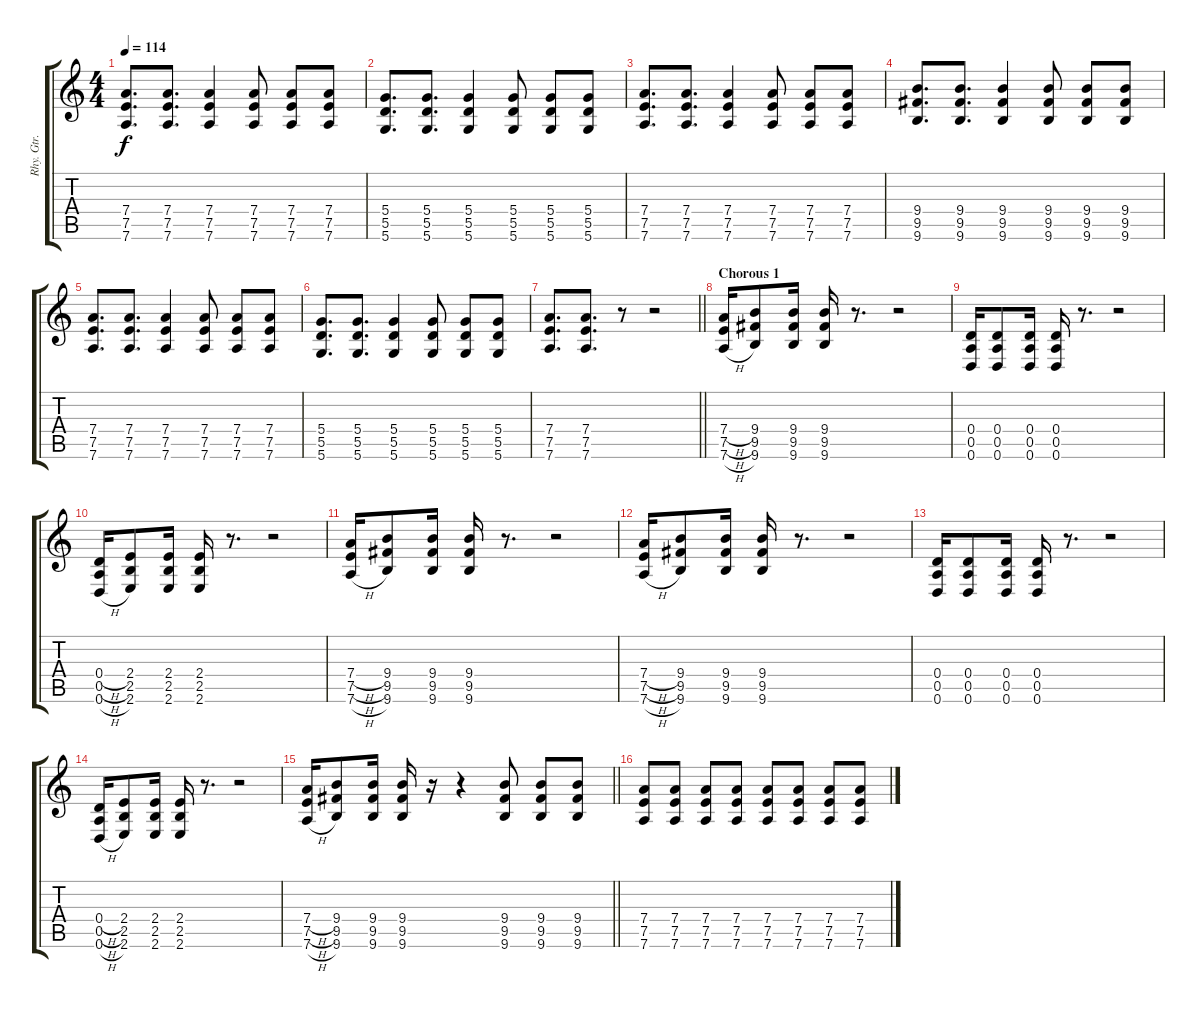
\track ("Rhy. Gtr. 1" "Rhy. Gtr. ") {instrument distortionguitar}
\staff {score tabs}
\tuning (E4 B3 G3 D3 A2 D2) {hide}
\ts (4 4)
\tempo 114
\clef g2
\ks c
(7.4 7.5 7.6).8{d dy f} (7.4 7.5 7.6).8{d} (7.4 7.5 7.6).4 (7.4 7.5 7.6).8 (7.4 7.5 7.6).8 (7.4 7.5 7.6).8 |
(5.4 5.5 5.6).8{d} (5.4 5.5 5.6).8{d} (5.4 5.5 5.6).4 (5.4 5.5 5.6).8 (5.4 5.5 5.6).8 (5.4 5.5 5.6).8 |
(7.4 7.5 7.6).8{d} (7.4 7.5 7.6).8{d} (7.4 7.5 7.6).4 (7.4 7.5 7.6).8 (7.4 7.5 7.6).8 (7.4 7.5 7.6).8 |
(9.4 9.5 9.6).8{d} (9.4 9.5 9.6).8{d} (9.4 9.5 9.6).4 (9.4 9.5 9.6).8 (9.4 9.5 9.6).8 (9.4 9.5 9.6).8 |
(7.4 7.5 7.6).8{d} (7.4 7.5 7.6).8{d} (7.4 7.5 7.6).4 (7.4 7.5 7.6).8 (7.4 7.5 7.6).8 (7.4 7.5 7.6).8 |
(5.4 5.5 5.6).8{d} (5.4 5.5 5.6).8{d} (5.4 5.5 5.6).4 (5.4 5.5 5.6).8 (5.4 5.5 5.6).8 (5.4 5.5 5.6).8 |
\barLineRight lightlight
(7.4 7.5 7.6).8{d} (7.4 7.5 7.6).8{d} r.8 r.2 |
\section ("" "Chorous 1")
(7.4{h} 7.5{h} 7.6{h}).16 (9.4 9.5 9.6).8 (9.4 9.5 9.6).16 (9.4 9.5 9.6).16 r.8{d} r.2 |
(0.4 0.5 0.6).16 (0.4 0.5 0.6).8 (0.4 0.5 0.6).16 (0.4 0.5 0.6).16 r.8{d} r.2 |
(0.4{h} 0.5{h} 0.6{h}).16 (2.4 2.5 2.6).8 (2.4 2.5 2.6).16 (2.4 2.5 2.6).16 r.8{d} r.2 |
(7.4{h} 7.5{h} 7.6{h}).16 (9.4 9.5 9.6).8 (9.4 9.5 9.6).16 (9.4 9.5 9.6).16 r.8{d} r.2 |
(7.4{h} 7.5{h} 7.6{h}).16 (9.4 9.5 9.6).8 (9.4 9.5 9.6).16 (9.4 9.5 9.6).16 r.8{d} r.2 |
(0.4 0.5 0.6).16 (0.4 0.5 0.6).8 (0.4 0.5 0.6).16 (0.4 0.5 0.6).16 r.8{d} r.2 |
(0.4{h} 0.5{h} 0.6{h}).16 (2.4 2.5 2.6).8 (2.4 2.5 2.6).16 (2.4 2.5 2.6).16 r.8{d} r.2 |
\barLineRight lightlight
(7.4{h} 7.5{h} 7.6{h}).16 (9.4 9.5 9.6).8 (9.4 9.5 9.6).16 (9.4 9.5 9.6).16 r.16 r.4 (9.4 9.5 9.6).8 (9.4 9.5 9.6).8 (9.4 9.5 9.6).8 |
\section ("" "")
(7.4 7.5 7.6).8 (7.4 7.5 7.6).8 (7.4 7.5 7.6).8 (7.4 7.5 7.6).8 (7.4 7.5 7.6).8 (7.4 7.5 7.6).8 (7.4 7.5 7.6).8 (7.4 7.5 7.6).8
